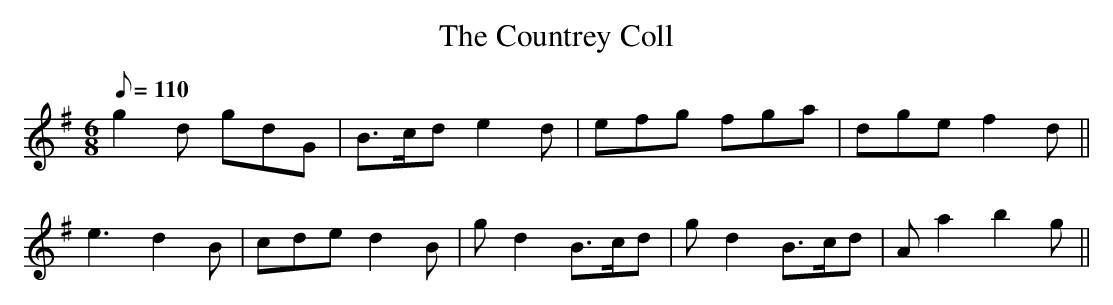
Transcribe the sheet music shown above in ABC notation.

X:1
T:The Countrey Coll
L:1/8
M:6/8
Q:110
K:G major
g2d gdG|B>cd e2d|efg fga|dge f2d||
e3 d2B|cde d2B|gd2 B>cd|gd2 B>cd|Aa2 b2g||
